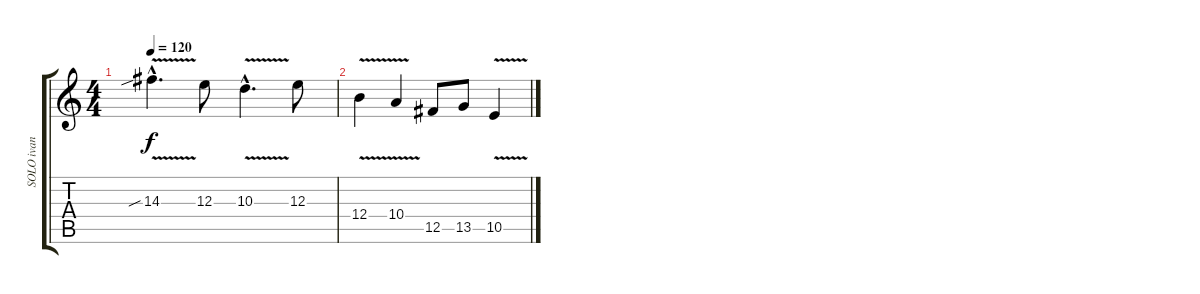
\track ("SOLO ivan 2" "SOLO ivan ") {instrument distortionguitar}
\staff {score tabs}
\tuning (Db4 Ab3 E3 B2 Gb2 B1) {hide}
\ts (4 4)
\tempo 120
\clef g2
\ks c
14.3{v sib hac}.4{d dy f} 12.3.8 10.3{v hac}.4{d} 12.3.8 |
12.4{v}.4 10.4{v}.4 12.5.8 13.5.8 10.5{v}.4
